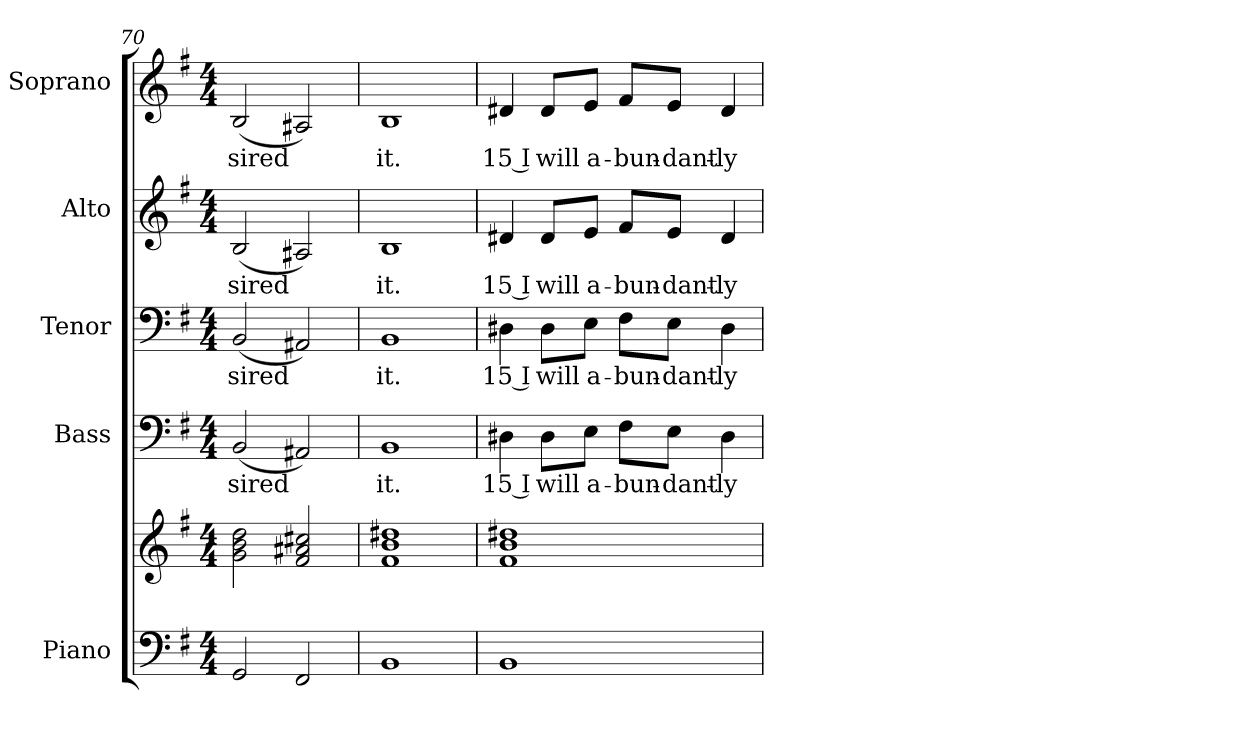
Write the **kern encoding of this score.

**kern	**kern	**kern	**text	**kern	**text	**kern	**text	**kern	**text
*part5	*part5	*part4	*part4	*part3	*part3	*part2	*part2	*part1	*part1
*staff6	*staff5	*staff4	*staff4	*staff3	*staff3	*staff2	*staff2	*staff1	*staff1
*I"Piano	*	*I"Bass	*	*I"Tenor	*	*I"Alto	*	*I"Soprano	*
*I'Pno.	*	*I'B.	*	*I'T.	*	*I'A.	*	*I'S.	*
!!LO:PB:g=z
*clefF4	*clefG2	*clefF4	*	*clefF4	*	*clefG2	*	*clefG2	*
*k[f#]	*k[f#]	*k[f#]	*	*k[f#]	*	*k[f#]	*	*k[f#]	*
*G:	*G:	*G:	*	*G:	*	*G:	*	*G:	*
*M4/4	*M4/4	*M4/4	*	*M4/4	*	*M4/4	*	*M4/4	*
=70	=70	=70	=70	=70	=70	=70	=70	=70	=70
!	!	!	!LO:LY:b:color=#000000	!	!	!	!	!	!
!	!	!	!	!	!LO:LY:b:color=#000000	!	!	!	!
!	!	!	!	!	!	!	!LO:LY:b:color=#000000	!	!
!	!	!	!	!	!	!	!	!	!LO:LY:b:color=#000000
2GGi/	2gi\ 2bi 2ddi	(2BBi/	-sired	(2BBi/	-sired	(2Bi/	-sired	(2Bi/	-sired
2FF#i/	2f#i/ 2a#Xi 2cc#Xi	2AA#Xi/)	.	2AA#Xi/)	.	2A#Xi/)	.	2A#Xi/)	.
=71	=71	=71	=71	=71	=71	=71	=71	=71	=71
!	!	!	!LO:LY:b:color=#000000	!	!	!	!	!	!
!	!	!	!	!	!LO:LY:b:color=#000000	!	!	!	!
!	!	!	!	!	!	!	!LO:LY:b:color=#000000	!	!
!	!	!	!	!	!	!	!	!	!LO:LY:b:color=#000000
1BBi	1f#i 1bi 1dd#Xi	1BBi	it.	1BBi	it.	1Bi	it.	1Bi	it.
!!LO:PB:g=z
=72	=72	=72	=72	=72	=72	=72	=72	=72	=72
!	!	!	!LO:LY:b:color=#000000	!	!	!	!	!	!
!	!	!	!	!	!LO:LY:b:color=#000000	!	!	!	!
!	!	!	!	!	!	!	!LO:LY:b:color=#000000	!	!
!	!	!	!	!	!	!	!	!	!LO:LY:b:color=#000000
1BBi	1f#i 1bi 1dd#Xi	4D#Xi\	15 I	4D#Xi\	15 I	4d#Xi/	15 I	4d#Xi/	15 I
!	!	!	!LO:LY:b:color=#000000	!	!	!	!	!	!
!	!	!	!	!	!LO:LY:b:color=#000000	!	!	!	!
!	!	!	!	!	!	!	!LO:LY:b:color=#000000	!	!
!	!	!	!	!	!	!	!	!	!LO:LY:b:color=#000000
.	.	8D#i\L	will	8D#i\L	will	8d#i/L	will	8d#i/L	will
!	!	!	!LO:LY:b:color=#000000	!	!	!	!	!	!
!	!	!	!	!	!LO:LY:b:color=#000000	!	!	!	!
!	!	!	!	!	!	!	!LO:LY:b:color=#000000	!	!
!	!	!	!	!	!	!	!	!	!LO:LY:b:color=#000000
.	.	8Ei\J	a-	8Ei\J	a-	8ei/J	a-	8ei/J	a-
!	!	!	!LO:LY:b:color=#000000	!	!	!	!	!	!
!	!	!	!	!	!LO:LY:b:color=#000000	!	!	!	!
!	!	!	!	!	!	!	!LO:LY:b:color=#000000	!	!
!	!	!	!	!	!	!	!	!	!LO:LY:b:color=#000000
.	.	8F#i\L	-bun-	8F#i\L	-bun-	8f#i/L	-bun-	8f#i/L	-bun-
!	!	!	!LO:LY:b:color=#000000	!	!	!	!	!	!
!	!	!	!	!	!LO:LY:b:color=#000000	!	!	!	!
!	!	!	!	!	!	!	!LO:LY:b:color=#000000	!	!
!	!	!	!	!	!	!	!	!	!LO:LY:b:color=#000000
.	.	8Ei\J	-dant-	8Ei\J	-dant-	8ei/J	-dant-	8ei/J	-dant-
!	!	!	!LO:LY:b:color=#000000	!	!	!	!	!	!
!	!	!	!	!	!LO:LY:b:color=#000000	!	!	!	!
!	!	!	!	!	!	!	!LO:LY:b:color=#000000	!	!
!	!	!	!	!	!	!	!	!	!LO:LY:b:color=#000000
.	.	4D#i\	-ly	4D#i\	-ly	4d#i/	-ly	4d#i/	-ly
=	=	=	=	=	=	=	=	=	=
*-	*-	*-	*-	*-	*-	*-	*-	*-	*-
